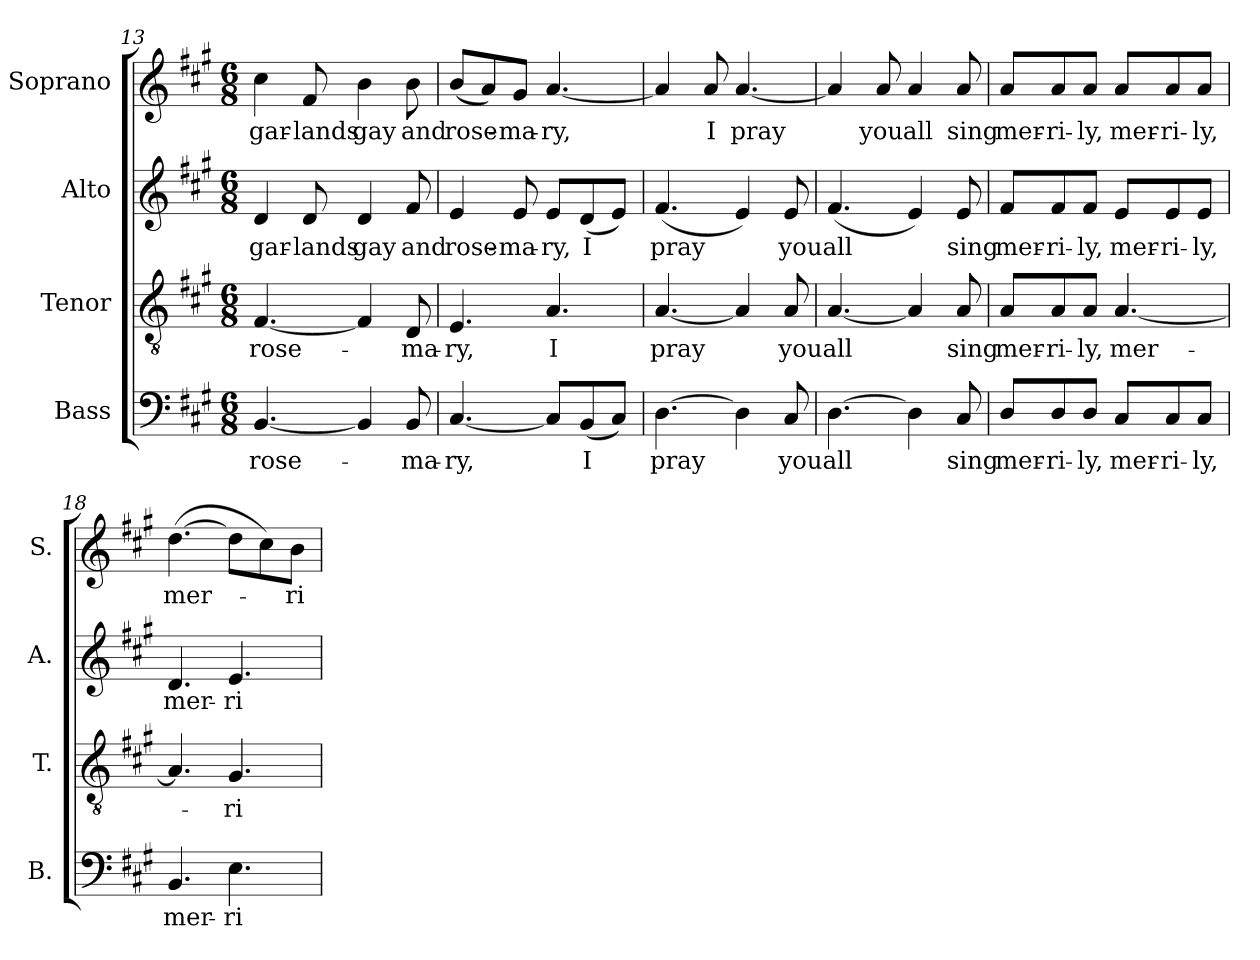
**kern	**text	**kern	**text	**kern	**text	**kern	**text
*part4	*part4	*part3	*part3	*part2	*part2	*part1	*part1
*staff4	*staff4	*staff3	*staff3	*staff2	*staff2	*staff1	*staff1
*I"Bass	*	*I"Tenor	*	*I"Alto	*	*I"Soprano	*
*I'B.	*	*I'T.	*	*I'A.	*	*I'S.	*
*clefF4	*	*clefGv2	*	*clefG2	*	*clefG2	*
*	*	*ITrd7c12	*	*	*	*	*
*k[f#c#g#]	*	*k[f#c#g#]	*	*k[f#c#g#]	*	*k[f#c#g#]	*
*A:	*	*A:	*	*A:	*	*A:	*
*M6/8	*	*M6/8	*	*M6/8	*	*M6/8	*
=13	=13	=13	=13	=13	=13	=13	=13
!	!LO:LY:b:color=#000000	!	!	!	!	!	!
!	!	!	!LO:LY:b:color=#000000	!	!	!	!
!	!	!	!	!	!LO:LY:b:color=#000000	!	!
!	!	!	!	!	!	!	!LO:LY:b:color=#000000
[4.BBi/	rose-	[4.FF#i/	rose-	4di/	gar-	4cc#i\	gar-
!	!	!	!	!	!LO:LY:b:color=#000000	!	!
!	!	!	!	!	!	!	!LO:LY:b:color=#000000
.	.	.	.	8di/	-lands	8f#i/	-lands
!	!	!	!	!	!LO:LY:b:color=#000000	!	!
!	!	!	!	!	!	!	!LO:LY:b:color=#000000
4BBi/]	.	4FF#i/]	.	4di/	gay	4bi\	gay
!	!LO:LY:b:color=#000000	!	!	!	!	!	!
!	!	!	!LO:LY:b:color=#000000	!	!	!	!
!	!	!	!	!	!LO:LY:b:color=#000000	!	!
!	!	!	!	!	!	!	!LO:LY:b:color=#000000
8BBi/	-ma-	8DDi/	-ma-	8f#i/	and	8bi\	and
=14	=14	=14	=14	=14	=14	=14	=14
!	!LO:LY:b:color=#000000	!	!	!	!	!	!
!	!	!	!LO:LY:b:color=#000000	!	!	!	!
!	!	!	!	!	!LO:LY:b:color=#000000	!	!
!	!	!	!	!	!	!	!LO:LY:b:color=#000000
[4.C#i/	-ry,	4.EEi/	-ry,	4ei/	rose-	(8bi/L	rose-
.	.	.	.	.	.	8ai/)	.
!	!	!	!	!	!LO:LY:b:color=#000000	!	!
!	!	!	!	!	!	!	!LO:LY:b:color=#000000
.	.	.	.	8ei/	-ma-	8g#i/J	-ma-
!	!	!	!LO:LY:b:color=#000000	!	!	!	!
!	!	!	!	!	!LO:LY:b:color=#000000	!	!
!	!	!	!	!	!	!	!LO:LY:b:color=#000000
8C#i/L]	.	4.AAi/	I	8ei/L	-ry,	[4.ai/	-ry,
!	!LO:LY:b:color=#000000	!	!	!	!	!	!
!	!	!	!	!	!LO:LY:b:color=#000000	!	!
(8BBi/	I	.	.	(8di/	I	.	.
8C#i/J)	.	.	.	8ei/J)	.	.	.
=15	=15	=15	=15	=15	=15	=15	=15
!	!LO:LY:b:color=#000000	!	!	!	!	!	!
!	!	!	!LO:LY:b:color=#000000	!	!	!	!
!	!	!	!	!	!LO:LY:b:color=#000000	!	!
[4.Di\	pray	[4.AAi/	pray	(4.f#i/	pray	4ai/]	.
!	!	!	!	!	!	!	!LO:LY:b:color=#000000
.	.	.	.	.	.	8ai/	I
!	!	!	!	!	!	!	!LO:LY:b:color=#000000
4Di\]	.	4AAi/]	.	4ei/)	.	[4.ai/	pray
!	!LO:LY:b:color=#000000	!	!	!	!	!	!
!	!	!	!LO:LY:b:color=#000000	!	!	!	!
!	!	!	!	!	!LO:LY:b:color=#000000	!	!
8C#i/	you	8AAi/	you	8ei/	you	.	.
=16	=16	=16	=16	=16	=16	=16	=16
!	!LO:LY:b:color=#000000	!	!	!	!	!	!
!	!	!	!LO:LY:b:color=#000000	!	!	!	!
!	!	!	!	!	!LO:LY:b:color=#000000	!	!
[4.Di\	all	[4.AAi/	all	(4.f#i/	all	4ai/]	.
!	!	!	!	!	!	!	!LO:LY:b:color=#000000
.	.	.	.	.	.	8ai/	you
!	!	!	!	!	!	!	!LO:LY:b:color=#000000
4Di\]	.	4AAi/]	.	4ei/)	.	4ai/	all
!	!LO:LY:b:color=#000000	!	!	!	!	!	!
!	!	!	!LO:LY:b:color=#000000	!	!	!	!
!	!	!	!	!	!LO:LY:b:color=#000000	!	!
!	!	!	!	!	!	!	!LO:LY:b:color=#000000
8C#i/	sing	8AAi/	sing	8ei/	sing	8ai/	sing
!!LO:PB:g=z
=17	=17	=17	=17	=17	=17	=17	=17
!	!LO:LY:b:color=#000000	!	!	!	!	!	!
!	!	!	!LO:LY:b:color=#000000	!	!	!	!
!	!	!	!	!	!LO:LY:b:color=#000000	!	!
!	!	!	!	!	!	!	!LO:LY:b:color=#000000
8Di/L	mer-	8AAi/L	mer-	8f#i/L	mer-	8ai/L	mer-
!	!LO:LY:b:color=#000000	!	!	!	!	!	!
!	!	!	!LO:LY:b:color=#000000	!	!	!	!
!	!	!	!	!	!LO:LY:b:color=#000000	!	!
!	!	!	!	!	!	!	!LO:LY:b:color=#000000
8Di/	-ri-	8AAi/	-ri-	8f#i/	-ri-	8ai/	-ri-
!	!LO:LY:b:color=#000000	!	!	!	!	!	!
!	!	!	!LO:LY:b:color=#000000	!	!	!	!
!	!	!	!	!	!LO:LY:b:color=#000000	!	!
!	!	!	!	!	!	!	!LO:LY:b:color=#000000
8Di/J	-ly,	8AAi/J	-ly,	8f#i/J	-ly,	8ai/J	-ly,
!	!LO:LY:b:color=#000000	!	!	!	!	!	!
!	!	!	!LO:LY:b:color=#000000	!	!	!	!
!	!	!	!	!	!LO:LY:b:color=#000000	!	!
!	!	!	!	!	!	!	!LO:LY:b:color=#000000
8C#i/L	mer-	[4.AAi/	mer-	8ei/L	mer-	8ai/L	mer-
!	!LO:LY:b:color=#000000	!	!	!	!	!	!
!	!	!	!	!	!LO:LY:b:color=#000000	!	!
!	!	!	!	!	!	!	!LO:LY:b:color=#000000
8C#i/	-ri-	.	.	8ei/	-ri-	8ai/	-ri-
!	!LO:LY:b:color=#000000	!	!	!	!	!	!
!	!	!	!	!	!LO:LY:b:color=#000000	!	!
!	!	!	!	!	!	!	!LO:LY:b:color=#000000
8C#i/J	-ly,	.	.	8ei/J	-ly,	8ai/J	-ly,
=18	=18	=18	=18	=18	=18	=18	=18
!	!LO:LY:b:color=#000000	!	!	!	!	!	!
!	!	!	!	!	!LO:LY:b:color=#000000	!	!
!	!	!	!	!	!	!	!LO:LY:b:color=#000000
4.BBi/	mer-	4.AAi/]	.	4.di/	mer-	([4.ddi\	mer-
!	!LO:LY:b:color=#000000	!	!	!	!	!	!
!	!	!	!LO:LY:b:color=#000000	!	!	!	!
!	!	!	!	!	!LO:LY:b:color=#000000	!	!
4.Ei\	-ri-	4.GG#i/	-ri-	4.ei/	-ri-	8ddi\L]	.
.	.	.	.	.	.	8cc#i\)	.
!	!	!	!	!	!	!	!LO:LY:b:color=#000000
.	.	.	.	.	.	8bi\J	-ri-
=	=	=	=	=	=	=	=
*-	*-	*-	*-	*-	*-	*-	*-
